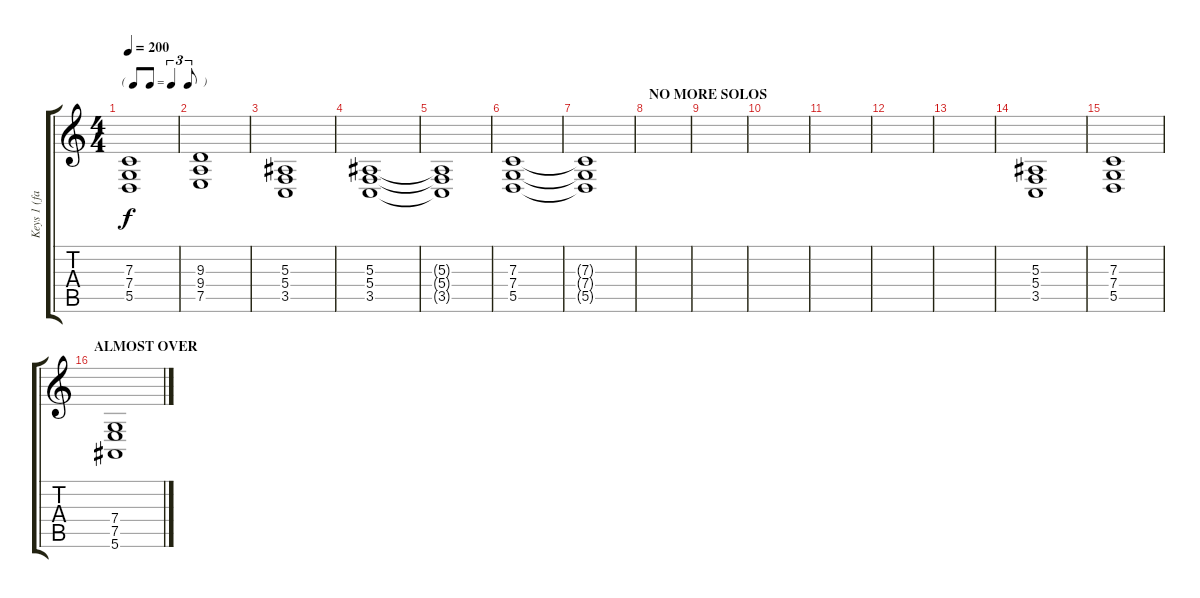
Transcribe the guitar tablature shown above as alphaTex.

\track ("Keys 1 (faggot 1)" "Keys 1 (fa") {instrument stringensemble1}
\staff {score tabs}
\tuning (F4 C4 F3 C3 A2 F2) {hide}
\ts (4 4)
\tf triplet8th
\tempo 200
\clef g2
\ks c
(7.3 7.4 5.5).1{dy f} |
(9.3 9.4 7.5).1 |
(5.3 5.4 3.5).1 |
(5.3 5.4 3.5).1 |
(5.3{t} 5.4{t} 3.5{t}).1 |
(7.3 7.4 5.5).1 |
(7.3{t} 7.4{t} 5.5{t}).1 |
\section ("" "NO MORE SOLOS")
|
|
|
|
|
|
(5.3 5.4 3.5).1 |
(7.3 7.4 5.5).1 |
\section ("" "ALMOST OVER")
(7.4 7.5 5.6).1
